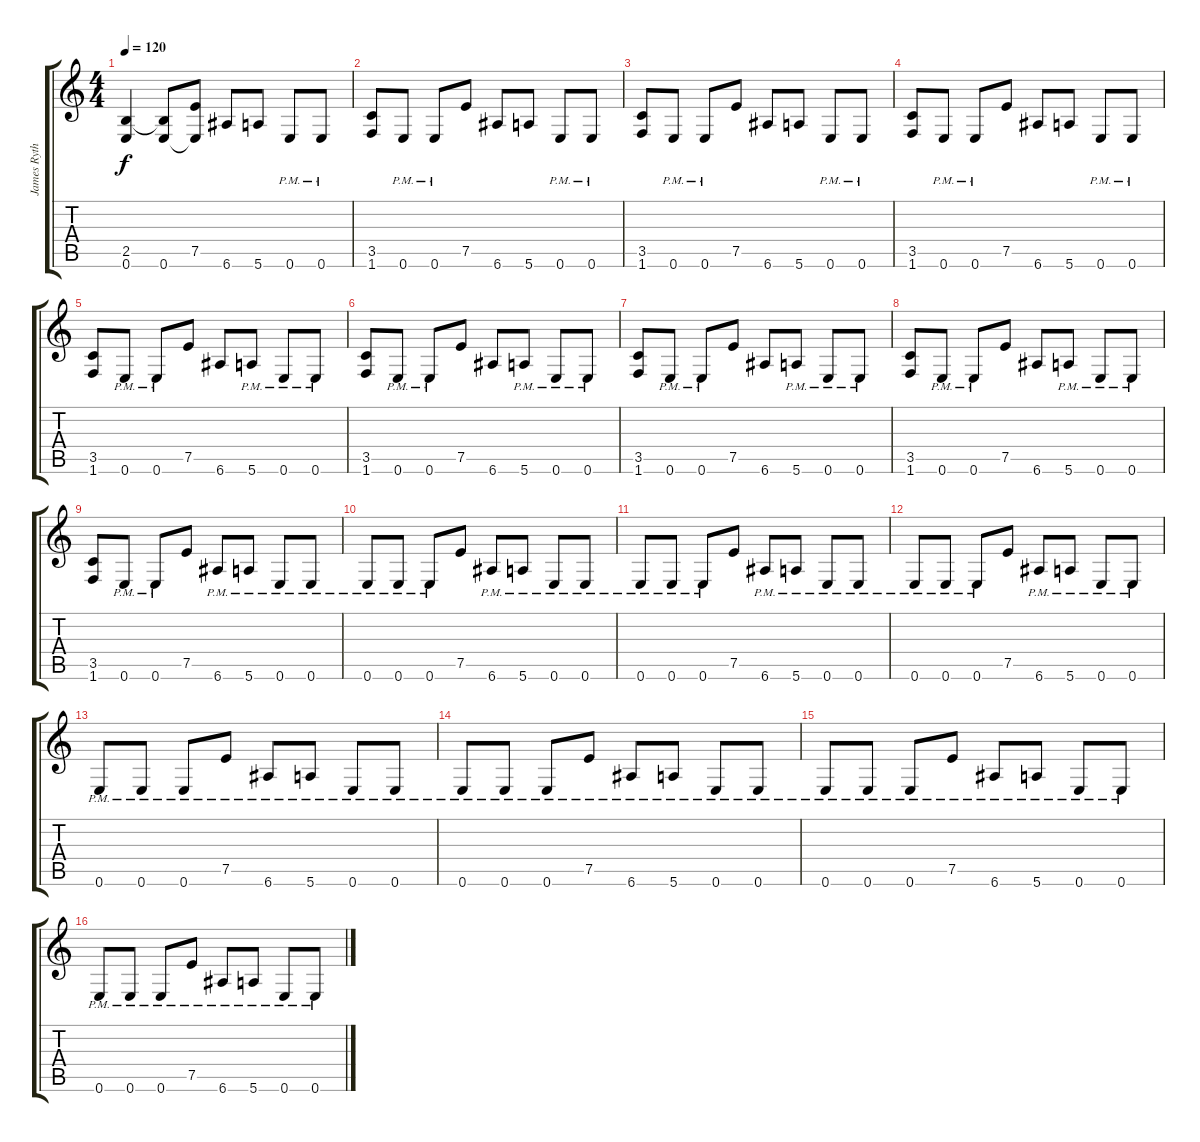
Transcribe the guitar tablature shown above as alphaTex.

\track ("James Rythm 2" "James Ryth") {instrument distortionguitar}
\staff {score tabs}
\tuning (E4 B3 G3 D3 A2 E2) {hide}
\ts (4 4)
\tempo 120
\clef g2
\ks c
(2.5 0.6).4{dy f} (2.5{t} 0.6).8 (7.5 0.6{t}).8 6.6.8 5.6.8 0.6{pm}.8 0.6{pm}.8 |
(3.5 1.6).8 0.6{pm}.8 0.6{pm}.8 7.5.8 6.6.8 5.6.8 0.6{pm}.8 0.6{pm}.8 |
(3.5 1.6).8 0.6{pm}.8 0.6{pm}.8 7.5.8 6.6.8 5.6.8 0.6{pm}.8 0.6{pm}.8 |
(3.5 1.6).8{volume 10} 0.6{pm}.8 0.6{pm}.8 7.5.8 6.6.8 5.6.8 0.6{pm}.8 0.6{pm}.8 |
(3.5 1.6).8 0.6{pm}.8 0.6{pm}.8 7.5.8 6.6.8 5.6{pm}.8 0.6{pm}.8 0.6{pm}.8 |
(3.5 1.6).8 0.6{pm}.8 0.6{pm}.8 7.5.8 6.6.8 5.6{pm}.8 0.6{pm}.8 0.6{pm}.8 |
(3.5 1.6).8 0.6{pm}.8 0.6{pm}.8 7.5.8 6.6.8 5.6{pm}.8 0.6{pm}.8 0.6{pm}.8 |
(3.5 1.6).8 0.6{pm}.8 0.6{pm}.8 7.5.8 6.6.8 5.6{pm}.8 0.6{pm}.8 0.6{pm}.8 |
(3.5 1.6).8{volume 8} 0.6{pm}.8 0.6{pm}.8 7.5.8 6.6{pm}.8 5.6{pm}.8 0.6{pm}.8 0.6{pm}.8 |
0.6{pm}.8 0.6{pm}.8 0.6{pm}.8 7.5.8 6.6{pm}.8 5.6{pm}.8 0.6{pm}.8 0.6{pm}.8 |
0.6{pm}.8{volume 6} 0.6{pm}.8 0.6{pm}.8 7.5.8 6.6{pm}.8 5.6{pm}.8 0.6{pm}.8 0.6{pm}.8 |
0.6{pm}.8 0.6{pm}.8 0.6{pm}.8 7.5.8 6.6{pm}.8 5.6{pm}.8 0.6{pm}.8 0.6{pm}.8 |
0.6{pm}.8{volume 6} 0.6{pm}.8 0.6{pm}.8 7.5{pm}.8 6.6{pm}.8 5.6{pm}.8 0.6{pm}.8 0.6{pm}.8 |
0.6{pm}.8 0.6{pm}.8 0.6{pm}.8 7.5{pm}.8 6.6{pm}.8 5.6{pm}.8 0.6{pm}.8 0.6{pm}.8 |
0.6{pm}.8 0.6{pm}.8 0.6{pm}.8 7.5{pm}.8 6.6{pm}.8 5.6{pm}.8 0.6{pm}.8 0.6{pm}.8 |
0.6{pm}.8 0.6{pm}.8 0.6{pm}.8 7.5{pm}.8 6.6{pm}.8 5.6{pm}.8 0.6{pm}.8 0.6{pm}.8
